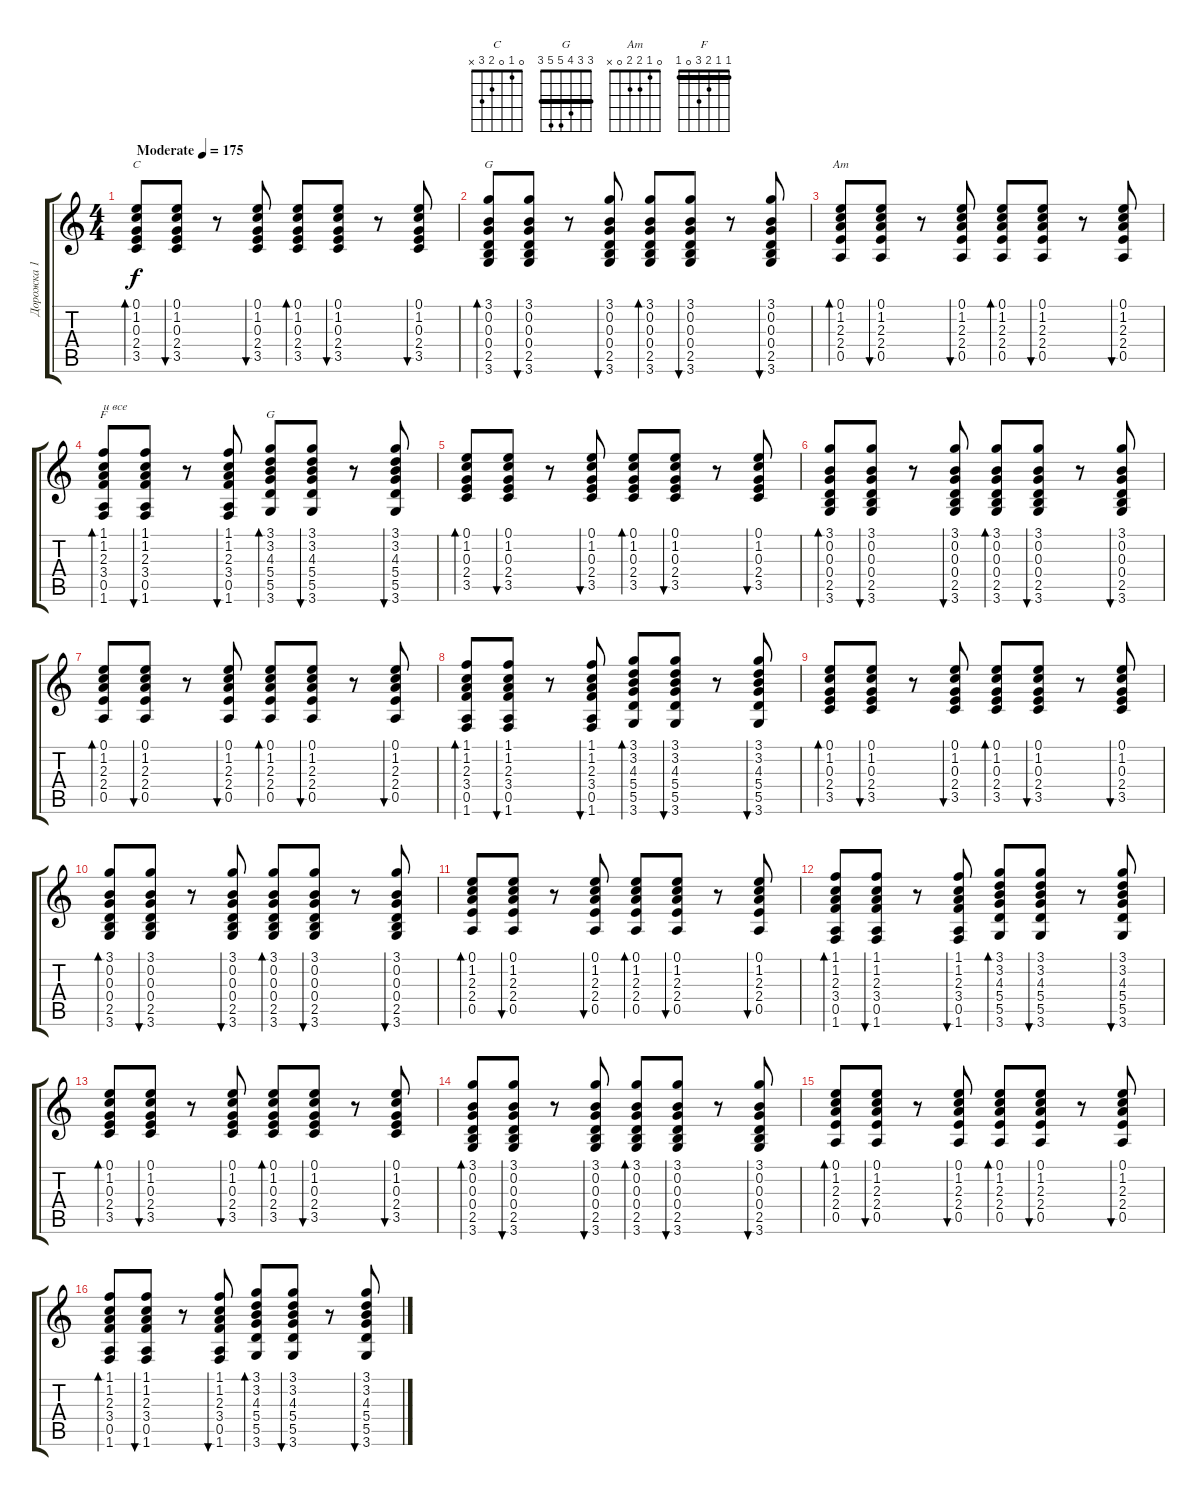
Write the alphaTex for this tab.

\track ("Дорожка 1" "Дорожка 1") {instrument acousticguitarsteel}
\staff {score tabs}
\tuning (E4 B3 G3 D3 A2 E2) {hide}
\chord ("C" 0 1 0 2 3 x)
\chord ("G" 3 0 0 0 2 3)
\chord ("Am" 0 1 2 2 0 x)
\chord ("F" 1 1 2 3 0 1) {barre 1}
\chord ("G" 3 3 4 5 5 3) {barre 3}
\ts (4 4)
\tempo (175 "Moderate")
\clef g2
\ks c
(0.1 1.2 0.3 2.4 3.5).8{bd 60 ch "C" dy f instrument acousticguitarsteel} (0.1 1.2 0.3 2.4 3.5).8{bu 60} r.8 (0.1 1.2 0.3 2.4 3.5).8{bu 60} (0.1 1.2 0.3 2.4 3.5).8{bd 60} (0.1 1.2 0.3 2.4 3.5).8{bu 60} r.8 (0.1 1.2 0.3 2.4 3.5).8{bu 60} |
(3.1 0.2 0.3 0.4 2.5 3.6).8{bd 60 ch "G"} (3.1 0.2 0.3 0.4 2.5 3.6).8{bu 60} r.8 (3.1 0.2 0.3 0.4 2.5 3.6).8{bu 60} (3.1 0.2 0.3 0.4 2.5 3.6).8{bd 60} (3.1 0.2 0.3 0.4 2.5 3.6).8{bu 60} r.8 (3.1 0.2 0.3 0.4 2.5 3.6).8{bu 60} |
(0.1 1.2 2.3 2.4 0.5).8{bd 60 ch "Am"} (0.1 1.2 2.3 2.4 0.5).8{bu 60} r.8 (0.1 1.2 2.3 2.4 0.5).8{bu 60} (0.1 1.2 2.3 2.4 0.5).8{bd 60} (0.1 1.2 2.3 2.4 0.5).8{bu 60} r.8 (0.1 1.2 2.3 2.4 0.5).8{bu 60} |
(1.1 1.2 2.3 3.4 0.5 1.6).8{bd 60 ch "F" txt "и все"} (1.1 1.2 2.3 3.4 0.5 1.6).8{bu 60} r.8 (1.1 1.2 2.3 3.4 0.5 1.6).8{bu 60} (3.1 3.2 4.3 5.4 5.5 3.6).8{bd 60 ch "G"} (3.1 3.2 4.3 5.4 5.5 3.6).8{bu 60} r.8 (3.1 3.2 4.3 5.4 5.5 3.6).8{bu 60} |
(0.1 1.2 0.3 2.4 3.5).8{bd 60} (0.1 1.2 0.3 2.4 3.5).8{bu 60} r.8 (0.1 1.2 0.3 2.4 3.5).8{bu 60} (0.1 1.2 0.3 2.4 3.5).8{bd 60} (0.1 1.2 0.3 2.4 3.5).8{bu 60} r.8 (0.1 1.2 0.3 2.4 3.5).8{bu 60} |
(3.1 0.2 0.3 0.4 2.5 3.6).8{bd 60} (3.1 0.2 0.3 0.4 2.5 3.6).8{bu 60} r.8 (3.1 0.2 0.3 0.4 2.5 3.6).8{bu 60} (3.1 0.2 0.3 0.4 2.5 3.6).8{bd 60} (3.1 0.2 0.3 0.4 2.5 3.6).8{bu 60} r.8 (3.1 0.2 0.3 0.4 2.5 3.6).8{bu 60} |
(0.1 1.2 2.3 2.4 0.5).8{bd 60} (0.1 1.2 2.3 2.4 0.5).8{bu 60} r.8 (0.1 1.2 2.3 2.4 0.5).8{bu 60} (0.1 1.2 2.3 2.4 0.5).8{bd 60} (0.1 1.2 2.3 2.4 0.5).8{bu 60} r.8 (0.1 1.2 2.3 2.4 0.5).8{bu 60} |
(1.1 1.2 2.3 3.4 0.5 1.6).8{bd 60} (1.1 1.2 2.3 3.4 0.5 1.6).8{bu 60} r.8 (1.1 1.2 2.3 3.4 0.5 1.6).8{bu 60} (3.1 3.2 4.3 5.4 5.5 3.6).8{bd 60} (3.1 3.2 4.3 5.4 5.5 3.6).8{bu 60} r.8 (3.1 3.2 4.3 5.4 5.5 3.6).8{bu 60} |
(0.1 1.2 0.3 2.4 3.5).8{bd 60} (0.1 1.2 0.3 2.4 3.5).8{bu 60} r.8 (0.1 1.2 0.3 2.4 3.5).8{bu 60} (0.1 1.2 0.3 2.4 3.5).8{bd 60} (0.1 1.2 0.3 2.4 3.5).8{bu 60} r.8 (0.1 1.2 0.3 2.4 3.5).8{bu 60} |
(3.1 0.2 0.3 0.4 2.5 3.6).8{bd 60} (3.1 0.2 0.3 0.4 2.5 3.6).8{bu 60} r.8 (3.1 0.2 0.3 0.4 2.5 3.6).8{bu 60} (3.1 0.2 0.3 0.4 2.5 3.6).8{bd 60} (3.1 0.2 0.3 0.4 2.5 3.6).8{bu 60} r.8 (3.1 0.2 0.3 0.4 2.5 3.6).8{bu 60} |
(0.1 1.2 2.3 2.4 0.5).8{bd 60} (0.1 1.2 2.3 2.4 0.5).8{bu 60} r.8 (0.1 1.2 2.3 2.4 0.5).8{bu 60} (0.1 1.2 2.3 2.4 0.5).8{bd 60} (0.1 1.2 2.3 2.4 0.5).8{bu 60} r.8 (0.1 1.2 2.3 2.4 0.5).8{bu 60} |
(1.1 1.2 2.3 3.4 0.5 1.6).8{bd 60} (1.1 1.2 2.3 3.4 0.5 1.6).8{bu 60} r.8 (1.1 1.2 2.3 3.4 0.5 1.6).8{bu 60} (3.1 3.2 4.3 5.4 5.5 3.6).8{bd 60} (3.1 3.2 4.3 5.4 5.5 3.6).8{bu 60} r.8 (3.1 3.2 4.3 5.4 5.5 3.6).8{bu 60} |
(0.1 1.2 0.3 2.4 3.5).8{bd 60} (0.1 1.2 0.3 2.4 3.5).8{bu 60} r.8 (0.1 1.2 0.3 2.4 3.5).8{bu 60} (0.1 1.2 0.3 2.4 3.5).8{bd 60} (0.1 1.2 0.3 2.4 3.5).8{bu 60} r.8 (0.1 1.2 0.3 2.4 3.5).8{bu 60} |
(3.1 0.2 0.3 0.4 2.5 3.6).8{bd 60} (3.1 0.2 0.3 0.4 2.5 3.6).8{bu 60} r.8 (3.1 0.2 0.3 0.4 2.5 3.6).8{bu 60} (3.1 0.2 0.3 0.4 2.5 3.6).8{bd 60} (3.1 0.2 0.3 0.4 2.5 3.6).8{bu 60} r.8 (3.1 0.2 0.3 0.4 2.5 3.6).8{bu 60} |
(0.1 1.2 2.3 2.4 0.5).8{bd 60} (0.1 1.2 2.3 2.4 0.5).8{bu 60} r.8 (0.1 1.2 2.3 2.4 0.5).8{bu 60} (0.1 1.2 2.3 2.4 0.5).8{bd 60} (0.1 1.2 2.3 2.4 0.5).8{bu 60} r.8 (0.1 1.2 2.3 2.4 0.5).8{bu 60} |
(1.1 1.2 2.3 3.4 0.5 1.6).8{bd 60} (1.1 1.2 2.3 3.4 0.5 1.6).8{bu 60} r.8 (1.1 1.2 2.3 3.4 0.5 1.6).8{bu 60} (3.1 3.2 4.3 5.4 5.5 3.6).8{bd 60} (3.1 3.2 4.3 5.4 5.5 3.6).8{bu 60} r.8 (3.1 3.2 4.3 5.4 5.5 3.6).8{bu 60}
